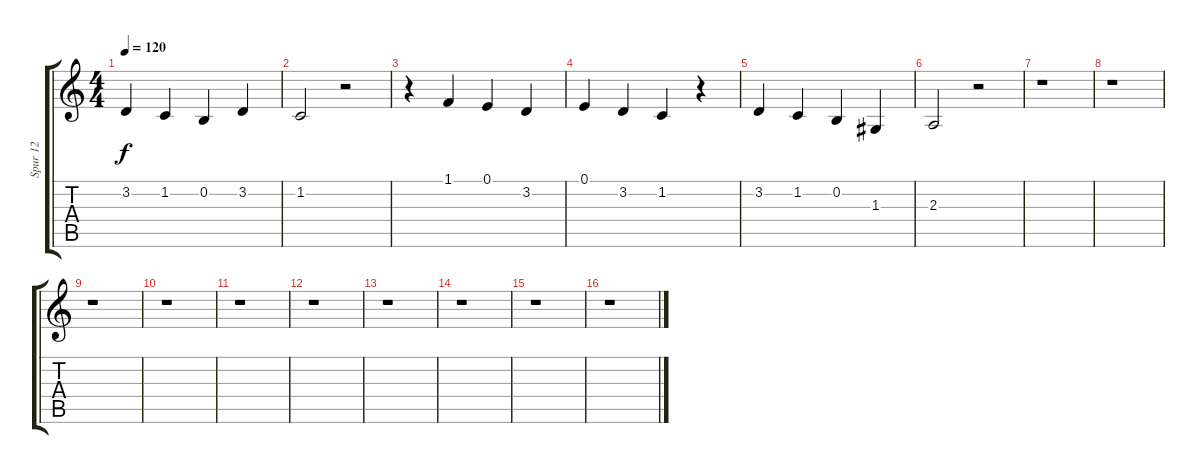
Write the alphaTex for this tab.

\track ("Spur 12" "Spur 12") {instrument frenchhorn}
\staff {score tabs}
\tuning (E4 B3 G3 D3 A2 E2) {hide}
\ts (4 4)
\tempo 120
\clef g2
\ks c
3.2.4{dy f} 1.2.4 0.2.4 3.2.4 |
1.2.2 r.2 |
r.4 1.1.4 0.1.4 3.2.4 |
0.1.4 3.2.4 1.2.4 r.4 |
3.2.4 1.2.4 0.2.4 1.3.4 |
2.3.2 r.2 |
r.1 |
r.1 |
r.1 |
r.1 |
r.1 |
r.1 |
r.1 |
r.1 |
r.1 |
r.1
